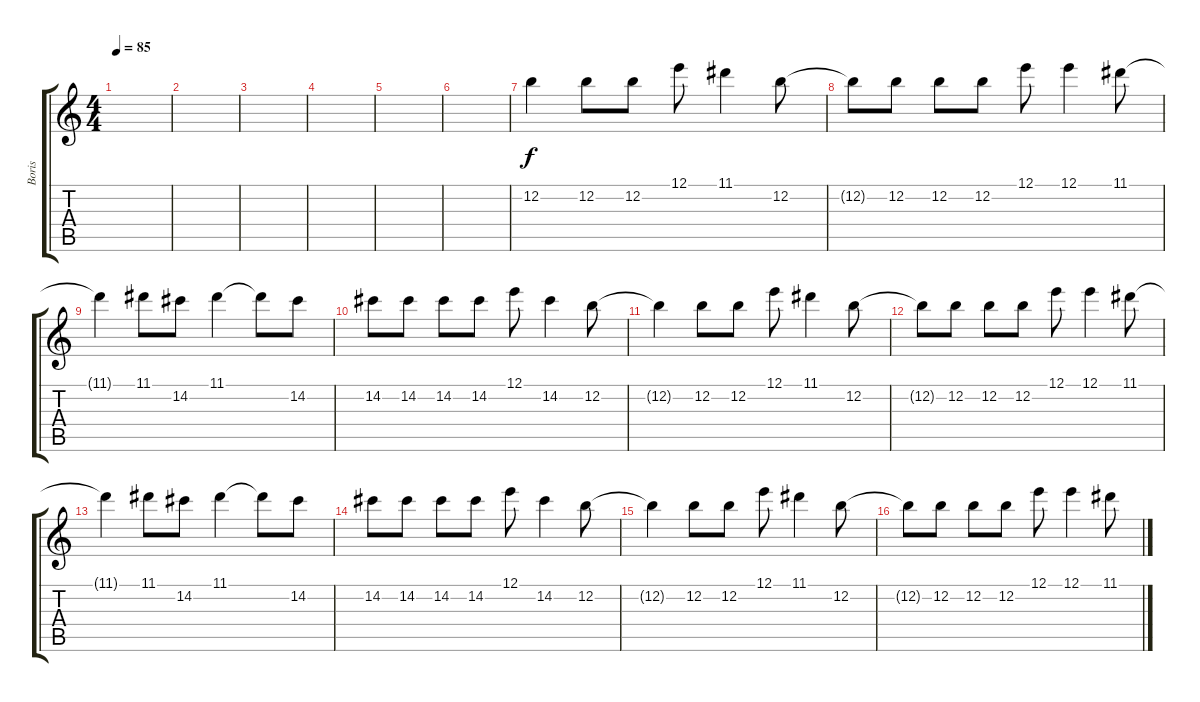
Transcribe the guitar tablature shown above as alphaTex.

\track ("Boris" "Boris") {instrument distortionguitar}
\staff {score tabs}
\tuning (E4 B3 G3 D3 A2 E2) {hide}
\ts (4 4)
\tempo 85
\clef g2
\ks c
|
|
|
|
|
|
12.2.4 12.2.8 12.2.8 12.1.8 11.1.4 12.2.8 |
12.2{t}.8 12.2.8 12.2.8 12.2.8 12.1.8 12.1.4 11.1.8 |
11.1{t}.4 11.1.8 14.2.8 11.1.4 11.1{t}.8 14.2.8 |
14.2.8 14.2.8 14.2.8 14.2.8 12.1.8 14.2.4 12.2.8 |
12.2{t}.4 12.2.8 12.2.8 12.1.8 11.1.4 12.2.8 |
12.2{t}.8 12.2.8 12.2.8 12.2.8 12.1.8 12.1.4 11.1.8 |
11.1{t}.4 11.1.8 14.2.8 11.1.4 11.1{t}.8 14.2.8 |
14.2.8 14.2.8 14.2.8 14.2.8 12.1.8 14.2.4 12.2.8 |
12.2{t}.4 12.2.8 12.2.8 12.1.8 11.1.4 12.2.8 |
12.2{t}.8 12.2.8 12.2.8 12.2.8 12.1.8 12.1.4 11.1.8
